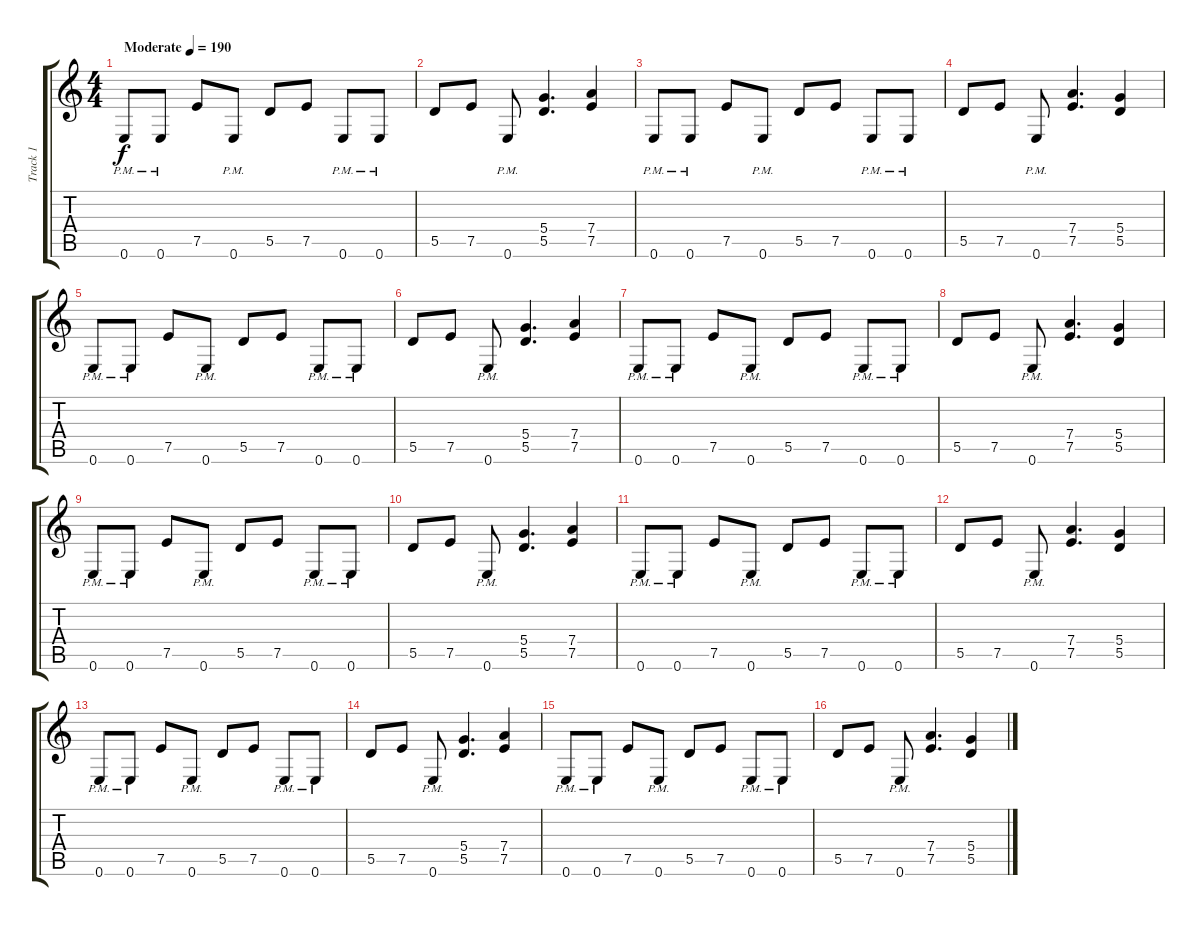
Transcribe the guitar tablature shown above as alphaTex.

\track ("Track 1" "Track 1") {instrument distortionguitar}
\staff {score tabs}
\tuning (E4 B3 G3 D3 A2 E2) {hide}
\ts (4 4)
\tempo (190 "Moderate")
\clef g2
\ks c
0.6{pm}.8{dy f instrument distortionguitar} 0.6{pm}.8 7.5.8 0.6{pm}.8 5.5.8 7.5.8 0.6{pm}.8 0.6{pm}.8 |
5.5.8 7.5.8 0.6{pm}.8 (5.4 5.5).4{d} (7.4 7.5).4 |
0.6{pm}.8 0.6{pm}.8 7.5.8 0.6{pm}.8 5.5.8 7.5.8 0.6{pm}.8 0.6{pm}.8 |
5.5.8 7.5.8 0.6{pm}.8 (7.4 7.5).4{d} (5.4 5.5).4 |
0.6{pm}.8 0.6{pm}.8 7.5.8 0.6{pm}.8 5.5.8 7.5.8 0.6{pm}.8 0.6{pm}.8 |
5.5.8 7.5.8 0.6{pm}.8 (5.4 5.5).4{d} (7.4 7.5).4 |
0.6{pm}.8 0.6{pm}.8 7.5.8 0.6{pm}.8 5.5.8 7.5.8 0.6{pm}.8 0.6{pm}.8 |
5.5.8 7.5.8 0.6{pm}.8 (7.4 7.5).4{d} (5.4 5.5).4 |
0.6{pm}.8 0.6{pm}.8 7.5.8 0.6{pm}.8 5.5.8 7.5.8 0.6{pm}.8 0.6{pm}.8 |
5.5.8 7.5.8 0.6{pm}.8 (5.4 5.5).4{d} (7.4 7.5).4 |
0.6{pm}.8 0.6{pm}.8 7.5.8 0.6{pm}.8 5.5.8 7.5.8 0.6{pm}.8 0.6{pm}.8 |
5.5.8 7.5.8 0.6{pm}.8 (7.4 7.5).4{d} (5.4 5.5).4 |
0.6{pm}.8 0.6{pm}.8 7.5.8 0.6{pm}.8 5.5.8 7.5.8 0.6{pm}.8 0.6{pm}.8 |
5.5.8 7.5.8 0.6{pm}.8 (5.4 5.5).4{d} (7.4 7.5).4 |
0.6{pm}.8 0.6{pm}.8 7.5.8 0.6{pm}.8 5.5.8 7.5.8 0.6{pm}.8 0.6{pm}.8 |
5.5.8 7.5.8 0.6{pm}.8 (7.4 7.5).4{d} (5.4 5.5).4
